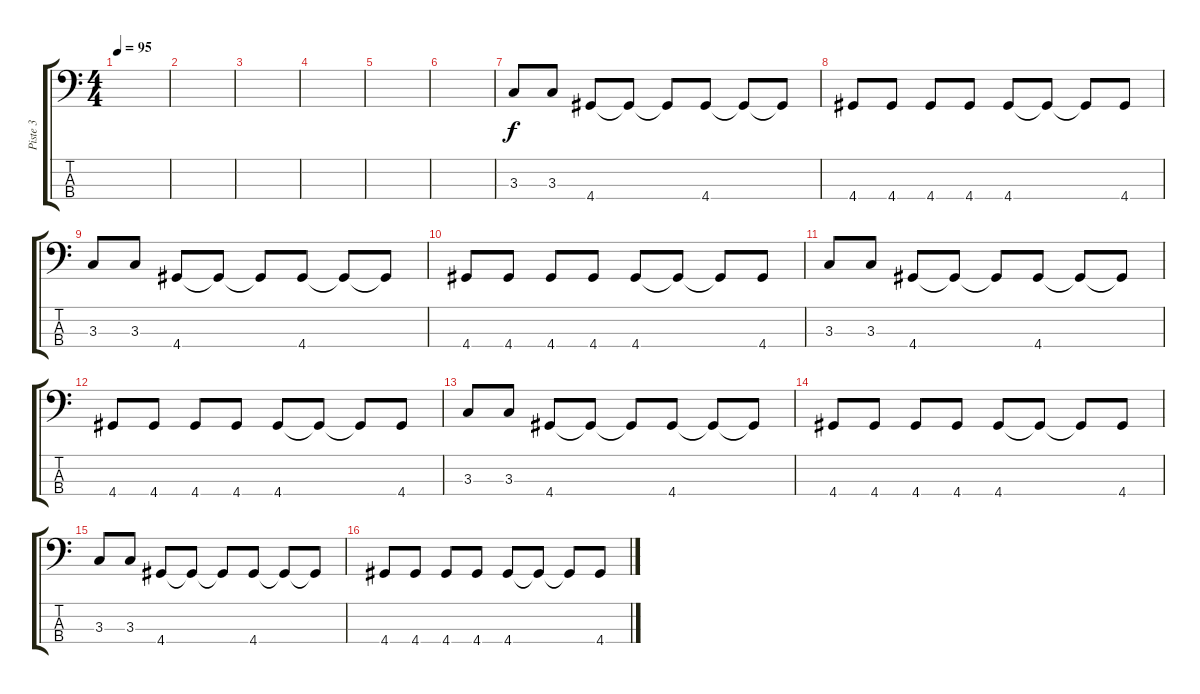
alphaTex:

\track ("Piste 3" "Piste 3") {instrument electricbassfinger}
\staff {score tabs}
\tuning (G2 D2 A1 E1) {hide}
\ts (4 4)
\tempo 95
\clef f4
\ks c
|
|
|
|
|
|
3.3.8 3.3.8 4.4.8 4.4{t}.8 4.4{t}.8 4.4.8 4.4{t}.8 4.4{t}.8 |
4.4.8 4.4.8 4.4.8 4.4.8 4.4.8 4.4{t}.8 4.4{t}.8 4.4.8 |
3.3.8 3.3.8 4.4.8 4.4{t}.8 4.4{t}.8 4.4.8 4.4{t}.8 4.4{t}.8 |
4.4.8 4.4.8 4.4.8 4.4.8 4.4.8 4.4{t}.8 4.4{t}.8 4.4.8 |
3.3.8 3.3.8 4.4.8 4.4{t}.8 4.4{t}.8 4.4.8 4.4{t}.8 4.4{t}.8 |
4.4.8 4.4.8 4.4.8 4.4.8 4.4.8 4.4{t}.8 4.4{t}.8 4.4.8 |
3.3.8 3.3.8 4.4.8 4.4{t}.8 4.4{t}.8 4.4.8 4.4{t}.8 4.4{t}.8 |
4.4.8 4.4.8 4.4.8 4.4.8 4.4.8 4.4{t}.8 4.4{t}.8 4.4.8 |
3.3.8 3.3.8 4.4.8 4.4{t}.8 4.4{t}.8 4.4.8 4.4{t}.8 4.4{t}.8 |
4.4.8 4.4.8 4.4.8 4.4.8 4.4.8 4.4{t}.8 4.4{t}.8 4.4.8
